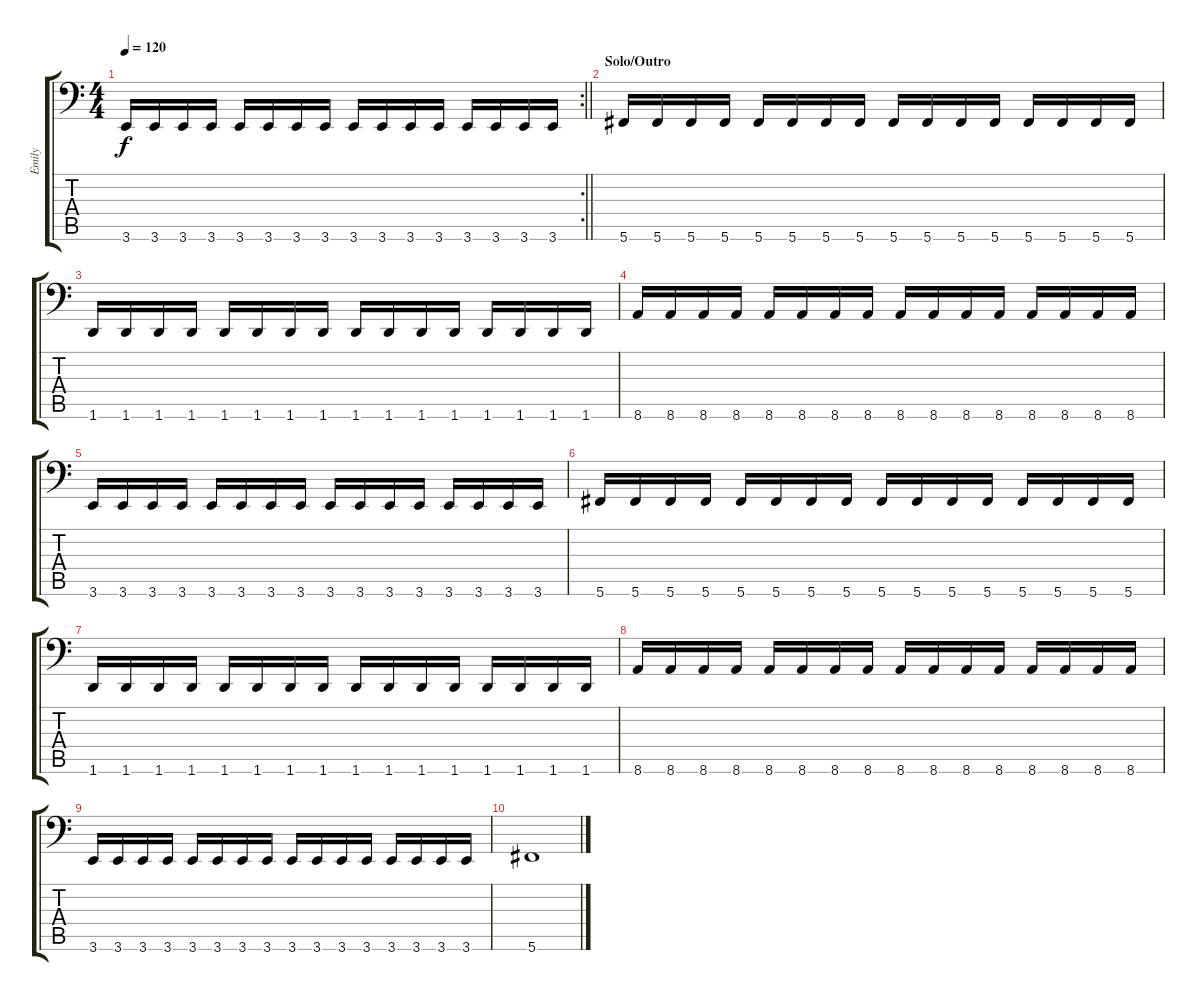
\track ("Emily" "Emily") {instrument electricbasspick}
\staff {score tabs}
\tuning (Eb3 Bb2 Gb2 Db2 Ab1 Db1) {hide}
\rc 2
\ts (4 4)
\tempo 120
\clef f4
\barLineRight lightlight
\ks c
3.6.16{dy f} 3.6.16 3.6.16 3.6.16 3.6.16 3.6.16 3.6.16 3.6.16 3.6.16 3.6.16 3.6.16 3.6.16 3.6.16 3.6.16 3.6.16 3.6.16 |
\section ("" "Solo/Outro")
5.6.16 5.6.16 5.6.16 5.6.16 5.6.16 5.6.16 5.6.16 5.6.16 5.6.16 5.6.16 5.6.16 5.6.16 5.6.16 5.6.16 5.6.16 5.6.16 |
1.6.16 1.6.16 1.6.16 1.6.16 1.6.16 1.6.16 1.6.16 1.6.16 1.6.16 1.6.16 1.6.16 1.6.16 1.6.16 1.6.16 1.6.16 1.6.16 |
8.6.16 8.6.16 8.6.16 8.6.16 8.6.16 8.6.16 8.6.16 8.6.16 8.6.16 8.6.16 8.6.16 8.6.16 8.6.16 8.6.16 8.6.16 8.6.16 |
3.6.16 3.6.16 3.6.16 3.6.16 3.6.16 3.6.16 3.6.16 3.6.16 3.6.16 3.6.16 3.6.16 3.6.16 3.6.16 3.6.16 3.6.16 3.6.16 |
5.6.16 5.6.16 5.6.16 5.6.16 5.6.16 5.6.16 5.6.16 5.6.16 5.6.16 5.6.16 5.6.16 5.6.16 5.6.16 5.6.16 5.6.16 5.6.16 |
1.6.16 1.6.16 1.6.16 1.6.16 1.6.16 1.6.16 1.6.16 1.6.16 1.6.16 1.6.16 1.6.16 1.6.16 1.6.16 1.6.16 1.6.16 1.6.16 |
8.6.16 8.6.16 8.6.16 8.6.16 8.6.16 8.6.16 8.6.16 8.6.16 8.6.16 8.6.16 8.6.16 8.6.16 8.6.16 8.6.16 8.6.16 8.6.16 |
3.6.16 3.6.16 3.6.16 3.6.16 3.6.16 3.6.16 3.6.16 3.6.16 3.6.16 3.6.16 3.6.16 3.6.16 3.6.16 3.6.16 3.6.16 3.6.16 |
5.6.1
